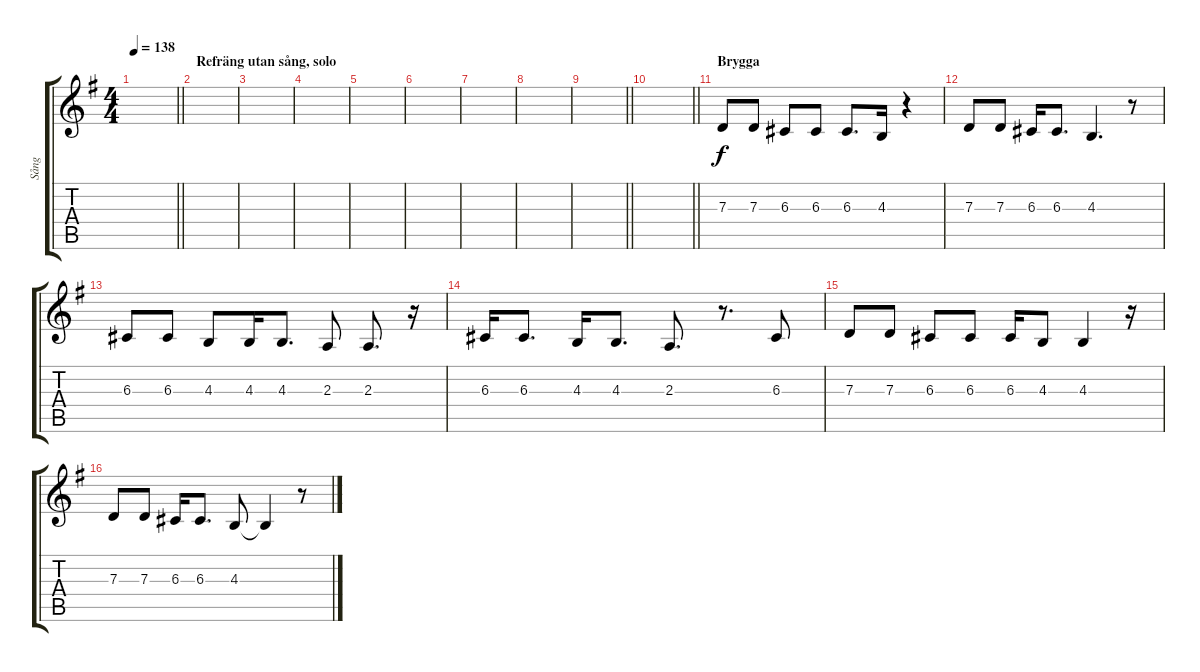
\track ("Sång" "Sång") {instrument bassoon}
\staff {score tabs}
\tuning (E4 B3 G3 D3 A2 E2) {hide}
\ts (4 4)
\tempo 138
\clef g2
\barLineRight lightlight
\ks g
|
\section ("" "Refräng utan sång, solo")
|
|
|
|
|
|
|
\barLineRight lightlight
|
\barLineRight lightlight
|
\section ("" "Brygga")
7.3.8 7.3.8 6.3.8 6.3.8 6.3.8{d} 4.3.16 r.4 |
7.3.8 7.3.8 6.3.16 6.3.8{d} 4.3.4{d} r.8 |
6.3.8 6.3.8 4.3.8 4.3.16 4.3.8{d} 2.3.8 2.3.8{d} r.16 |
6.3.16 6.3.8{d} 4.3.16 4.3.8{d} 2.3.8{d} r.8{d} 6.3.8 |
7.3.8 7.3.8 6.3.8 6.3.8 6.3.16 4.3.8 4.3.4 r.16 |
7.3.8 7.3.8 6.3.16 6.3.8{d} 4.3.8 4.3{t}.4 r.8
